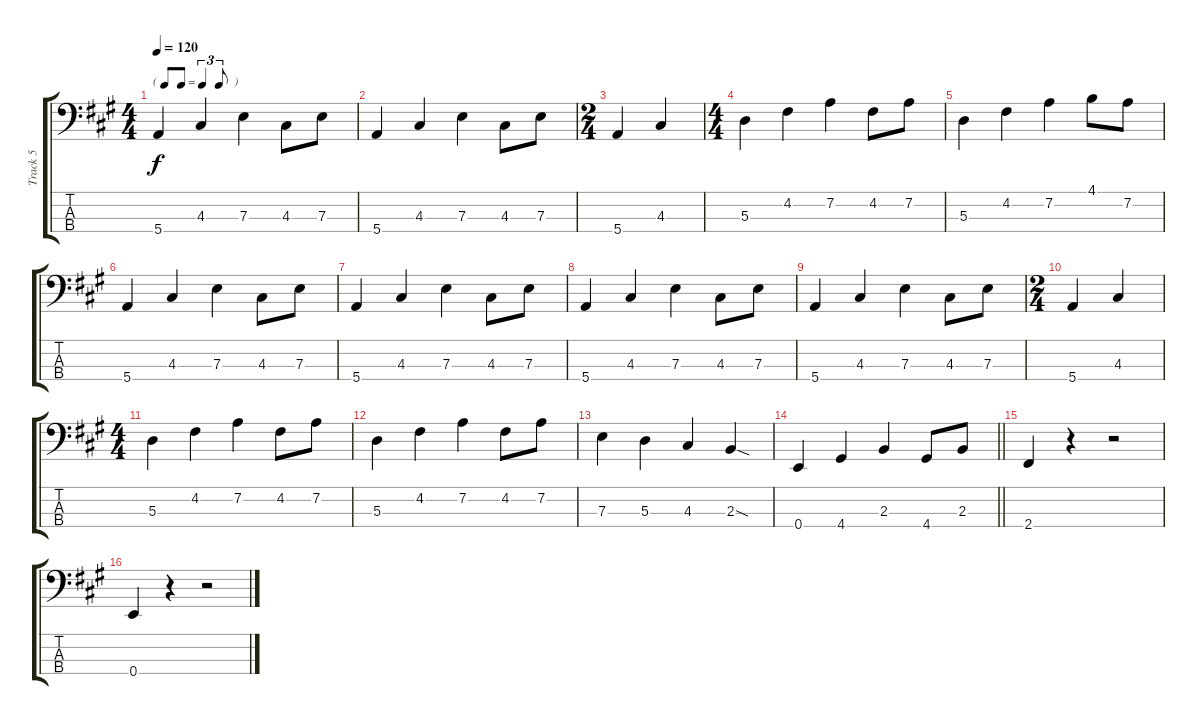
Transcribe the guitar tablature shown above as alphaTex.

\track ("Track 5" "Track 5") {instrument electricbassfinger}
\staff {score tabs}
\tuning (G2 D2 A1 E1) {hide}
\ts (4 4)
\tf triplet8th
\tempo 120
\clef f4
\ks a
5.4.4{dy f} 4.3.4 7.3.4 4.3.8 7.3.8 |
5.4.4 4.3.4 7.3.4 4.3.8 7.3.8 |
\ts (2 4)
5.4.4 4.3.4 |
\ts (4 4)
5.3.4 4.2.4 7.2.4 4.2.8 7.2.8 |
5.3.4 4.2.4 7.2.4 4.1.8 7.2.8 |
5.4.4 4.3.4 7.3.4 4.3.8 7.3.8 |
5.4.4 4.3.4 7.3.4 4.3.8 7.3.8 |
5.4.4 4.3.4 7.3.4 4.3.8 7.3.8 |
5.4.4 4.3.4 7.3.4 4.3.8 7.3.8 |
\ts (2 4)
5.4.4 4.3.4 |
\ts (4 4)
5.3.4 4.2.4 7.2.4 4.2.8 7.2.8 |
5.3.4 4.2.4 7.2.4 4.2.8 7.2.8 |
7.3.4 5.3.4 4.3.4 2.3{sod}.4 |
\barLineRight lightlight
0.4.4 4.4.4 2.3.4 4.4.8 2.3.8 |
2.4.4 r.4 r.2 |
0.4.4 r.4 r.2
